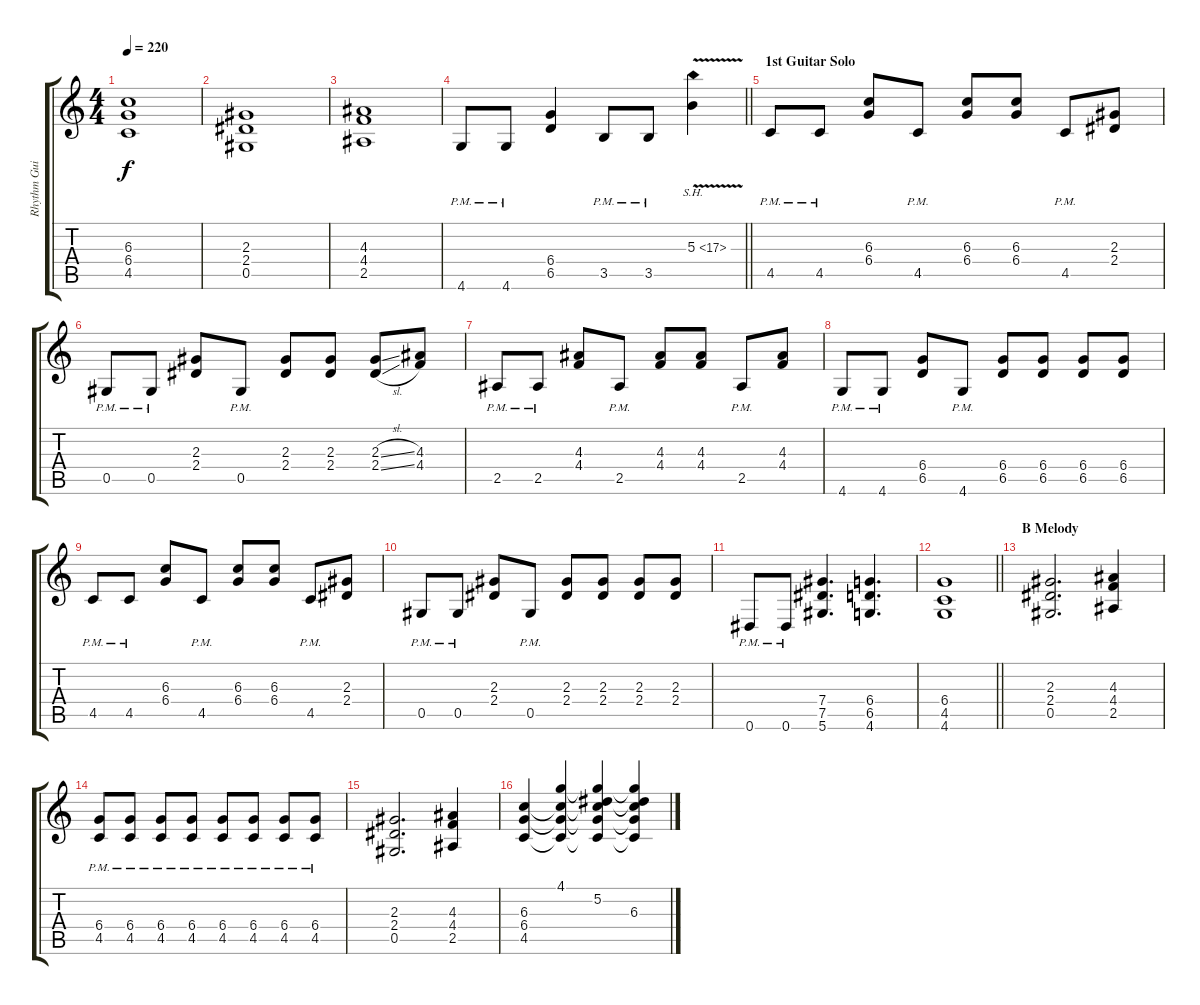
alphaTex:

\track ("Rhythm Guitar 2" "Rhythm Gui") {instrument overdrivenguitar}
\staff {score tabs}
\tuning (Eb4 Bb3 Gb3 Db3 Ab2 Eb2) {hide}
\ts (4 4)
\tempo 220
\clef g2
\ks c
(6.3 6.4 4.5).1{dy f} |
(2.3 2.4 0.5).1 |
(4.3 4.4 2.5).1 |
\barLineRight lightlight
4.6{pm}.8 4.6{pm}.8 (6.4 6.5).4 3.5{pm}.8 3.5{pm}.8 5.3{sh 12 v}.4 |
\section ("" "1st Guitar Solo")
4.5{pm}.8 4.5{pm}.8 (6.3 6.4).8 4.5{pm}.8 (6.3 6.4).8 (6.3 6.4).8 4.5{pm}.8 (2.3 2.4).8 |
0.5{pm}.8 0.5{pm}.8 (2.3 2.4).8 0.5{pm}.8 (2.3 2.4).8 (2.3 2.4).8 (2.3{sl} 2.4{sl}).8 (4.3 4.4).8 |
2.5{pm}.8 2.5{pm}.8 (4.3 4.4).8 2.5{pm}.8 (4.3 4.4).8 (4.3 4.4).8 2.5{pm}.8 (4.3 4.4).8 |
4.6{pm}.8 4.6{pm}.8 (6.4 6.5).8 4.6{pm}.8 (6.4 6.5).8 (6.4 6.5).8 (6.4 6.5).8 (6.4 6.5).8 |
4.5{pm}.8 4.5{pm}.8 (6.3 6.4).8 4.5{pm}.8 (6.3 6.4).8 (6.3 6.4).8 4.5{pm}.8 (2.3 2.4).8 |
0.5{pm}.8 0.5{pm}.8 (2.3 2.4).8 0.5{pm}.8 (2.3 2.4).8 (2.3 2.4).8 (2.3 2.4).8 (2.3 2.4).8 |
0.6{pm}.8 0.6{pm}.8 (7.4 7.5 5.6).4{d} (6.4 6.5 4.6).4{d} |
\barLineRight lightlight
(6.4 4.5 4.6).1 |
\section ("" "B Melody")
(2.3 2.4 0.5).2{d} (4.3 4.4 2.5).4 |
(6.4{pm} 4.5{pm}).8 (6.4{pm} 4.5{pm}).8 (6.4{pm} 4.5{pm}).8 (6.4{pm} 4.5{pm}).8 (6.4{pm} 4.5{pm}).8 (6.4{pm} 4.5{pm}).8 (6.4{pm} 4.5{pm}).8 (6.4{pm} 4.5{pm}).8 |
(2.3 2.4 0.5).2{d} (4.3 4.4 2.5).4 |
(6.3 6.4 4.5).4 (4.1 6.3{t} 6.4{t} 4.5{t}).4 (4.1{t} 5.2 6.3{t} 6.4{t} 4.5{t}).4 (4.1{t} 5.2{t} 6.3 6.4{t} 4.5{t}).4
